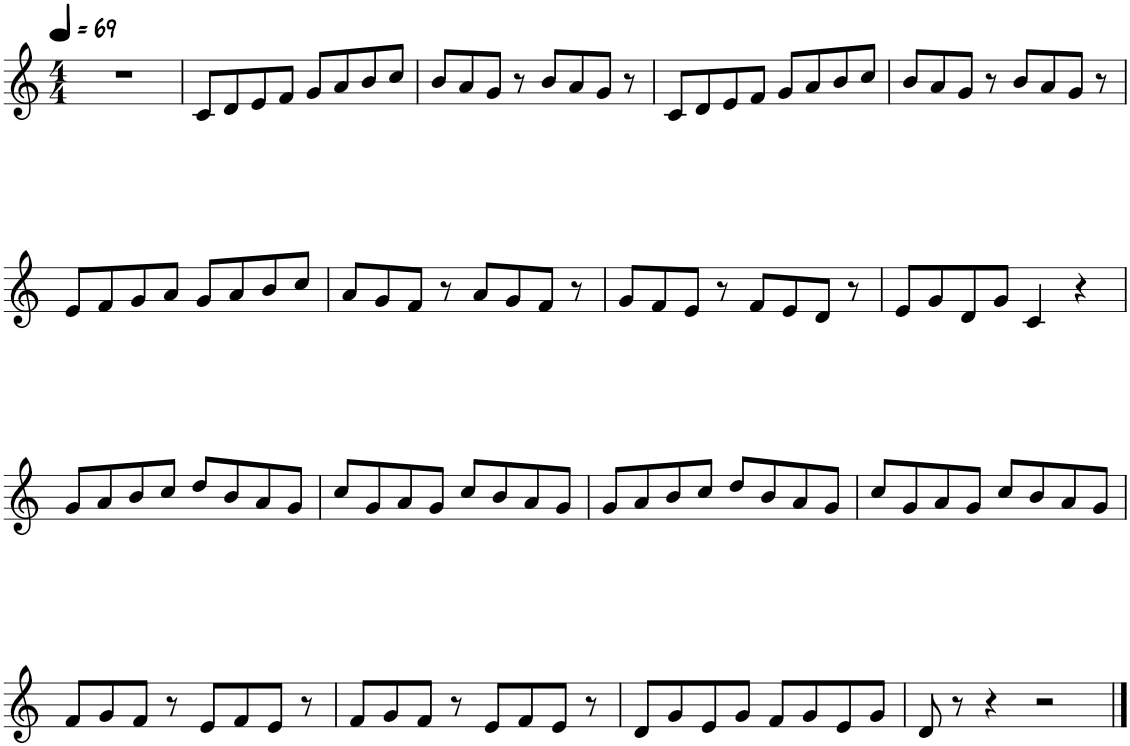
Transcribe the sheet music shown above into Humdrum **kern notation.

**kern
*part1
*staff1
*I"Piano
*I'Pno.
*clefG2
*k[]
*M4/4
*MM69
=1
1r
=2
8c/L
8d/
8e/
8f/J
8g/L
8a/
8b/
8cc/J
=3
8b/L
8a/
8g/J
8r
8b/L
8a/
8g/J
8r
=4
8c/L
8d/
8e/
8f/J
8g/L
8a/
8b/
8cc/J
=5
8b/L
8a/
8g/J
8r
8b/L
8a/
8g/J
8r
!!LO:LB:g=z
=6
8e/L
8f/
8g/
8a/J
8g/L
8a/
8b/
8cc/J
=7
8a/L
8g/
8f/J
8r
8a/L
8g/
8f/J
8r
=8
8g/L
8f/
8e/J
8r
8f/L
8e/
8d/J
8r
=9
8e/L
8g/
8d/
8g/J
4c/
4r
!!LO:LB:g=z
=10
8g/L
8a/
8b/
8cc/J
8dd/L
8b/
8a/
8g/J
=11
8cc/L
8g/
8a/
8g/J
8cc/L
8b/
8a/
8g/J
=12
8g/L
8a/
8b/
8cc/J
8dd/L
8b/
8a/
8g/J
=13
8cc/L
8g/
8a/
8g/J
8cc/L
8b/
8a/
8g/J
!!LO:LB:g=z
=14
8f/L
8g/
8f/J
8r
8e/L
8f/
8e/J
8r
=15
8f/L
8g/
8f/J
8r
8e/L
8f/
8e/J
8r
=16
8d/L
8g/
8e/
8g/J
8f/L
8g/
8e/
8g/J
=17
8d/
8r
4r
2r
==
*-
